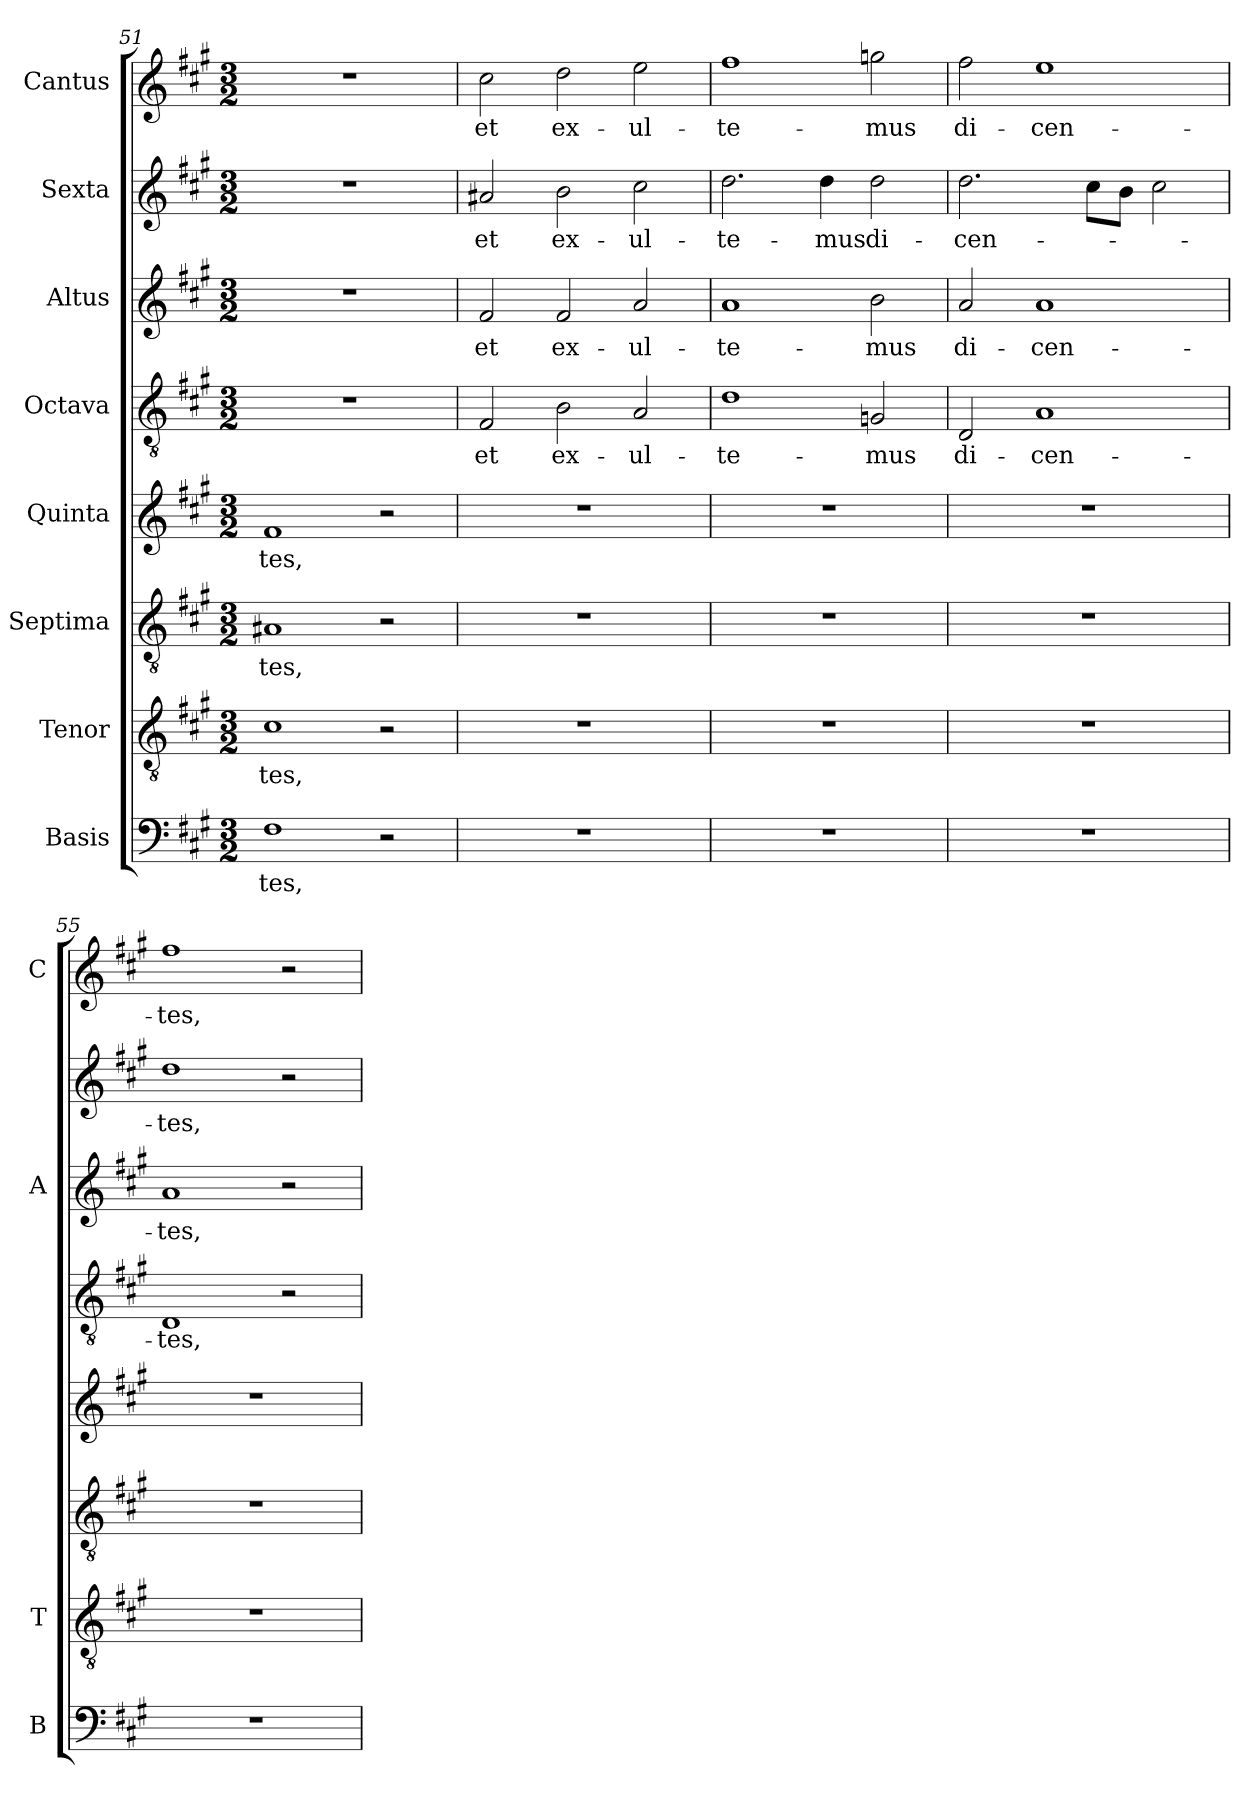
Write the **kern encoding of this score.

**kern	**text	**kern	**text	**kern	**text	**kern	**text	**kern	**text	**kern	**text	**kern	**text	**kern	**text
*part8	*part8	*part7	*part7	*part6	*part6	*part5	*part5	*part4	*part4	*part3	*part3	*part2	*part2	*part1	*part1
*staff8	*staff8	*staff7	*staff7	*staff6	*staff6	*staff5	*staff5	*staff4	*staff4	*staff3	*staff3	*staff2	*staff2	*staff1	*staff1
*I"Basis	*	*I"Tenor	*	*I"Septima	*	*I"Quinta	*	*I"Octava	*	*I"Altus	*	*I"Sexta	*	*I"Cantus	*
*I'B	*	*I'T	*	*	*	*	*	*	*	*I'A	*	*	*	*I'C	*
*clefF4	*	*clefGv2	*	*clefGv2	*	*clefG2	*	*clefGv2	*	*clefG2	*	*clefG2	*	*clefG2	*
*k[f#c#g#]	*	*k[f#c#g#]	*	*k[f#c#g#]	*	*k[f#c#g#]	*	*k[f#c#g#]	*	*k[f#c#g#]	*	*k[f#c#g#]	*	*k[f#c#g#]	*
*A:	*	*A:	*	*A:	*	*A:	*	*A:	*	*A:	*	*A:	*	*A:	*
*M3/2	*	*M3/2	*	*M3/2	*	*M3/2	*	*M3/2	*	*M3/2	*	*M3/2	*	*M3/2	*
=51	=51	=51	=51	=51	=51	=51	=51	=51	=51	=51	=51	=51	=51	=51	=51
!	!LO:LY:b	!	!LO:LY:b	!	!LO:LY:b	!	!LO:LY:b	!	!	!	!	!	!	!	!
1F#	-tes,	1c#	-tes,	1A#X	-tes,	1f#	-tes,	1.r	.	1.r	.	1.r	.	1.r	.
2r	.	2r	.	2r	.	2r	.	.	.	.	.	.	.	.	.
=52	=52	=52	=52	=52	=52	=52	=52	=52	=52	=52	=52	=52	=52	=52	=52
!	!	!	!	!	!	!	!	!	!LO:LY:b	!	!LO:LY:b	!	!LO:LY:b	!	!LO:LY:b
1.r	.	1.r	.	1.r	.	1.r	.	2F#/	et	2f#/	et	2a#X/	et	2cc#\	et
!	!	!	!	!	!	!	!	!	!LO:LY:b	!	!LO:LY:b	!	!LO:LY:b	!	!LO:LY:b
.	.	.	.	.	.	.	.	2B\	ex-	2f#/	ex-	2b\	ex-	2dd\	ex-
!	!	!	!	!	!	!	!	!	!LO:LY:b	!	!LO:LY:b	!	!LO:LY:b	!	!LO:LY:b
.	.	.	.	.	.	.	.	2A/	-ul-	2a/	-ul-	2cc#\	-ul-	2ee\	-ul-
!!LO:LB:g=z
=53	=53	=53	=53	=53	=53	=53	=53	=53	=53	=53	=53	=53	=53	=53	=53
!	!	!	!	!	!	!	!	!	!LO:LY:b	!	!LO:LY:b	!	!LO:LY:b	!	!LO:LY:b
1.r	.	1.r	.	1.r	.	1.r	.	1d	-te-	1a	-te-	2.dd\	-te-	1ff#	-te-
!	!	!	!	!	!	!	!	!	!	!	!	!	!LO:LY:b	!	!
.	.	.	.	.	.	.	.	.	.	.	.	4dd\	-mus	.	.
!	!	!	!	!	!	!	!	!	!LO:LY:b	!	!LO:LY:b	!	!LO:LY:b	!	!LO:LY:b
.	.	.	.	.	.	.	.	2Gn/	-mus	2b\	-mus	2dd\	di-	2ggn\	-mus
=54	=54	=54	=54	=54	=54	=54	=54	=54	=54	=54	=54	=54	=54	=54	=54
!	!	!	!	!	!	!	!	!	!LO:LY:b	!	!LO:LY:b	!	!LO:LY:b	!	!LO:LY:b
1.r	.	1.r	.	1.r	.	1.r	.	2D/	di-	2a/	di-	2.dd\	-cen-	2ff#\	di-
!	!	!	!	!	!	!	!	!	!LO:LY:b	!	!LO:LY:b	!	!	!	!LO:LY:b
.	.	.	.	.	.	.	.	1A	-cen-	1a	-cen-	.	.	1ee	-cen-
.	.	.	.	.	.	.	.	.	.	.	.	8cc#\L	.	.	.
.	.	.	.	.	.	.	.	.	.	.	.	8b\J	.	.	.
.	.	.	.	.	.	.	.	.	.	.	.	2cc#\	.	.	.
=55	=55	=55	=55	=55	=55	=55	=55	=55	=55	=55	=55	=55	=55	=55	=55
!	!	!	!	!	!	!	!	!	!LO:LY:b	!	!LO:LY:b	!	!LO:LY:b	!	!LO:LY:b
1.r	.	1.r	.	1.r	.	1.r	.	1D	-tes,	1a	-tes,	1dd	-tes,	1ff#	-tes,
.	.	.	.	.	.	.	.	2r	.	2r	.	2r	.	2r	.
=	=	=	=	=	=	=	=	=	=	=	=	=	=	=	=
*-	*-	*-	*-	*-	*-	*-	*-	*-	*-	*-	*-	*-	*-	*-	*-
